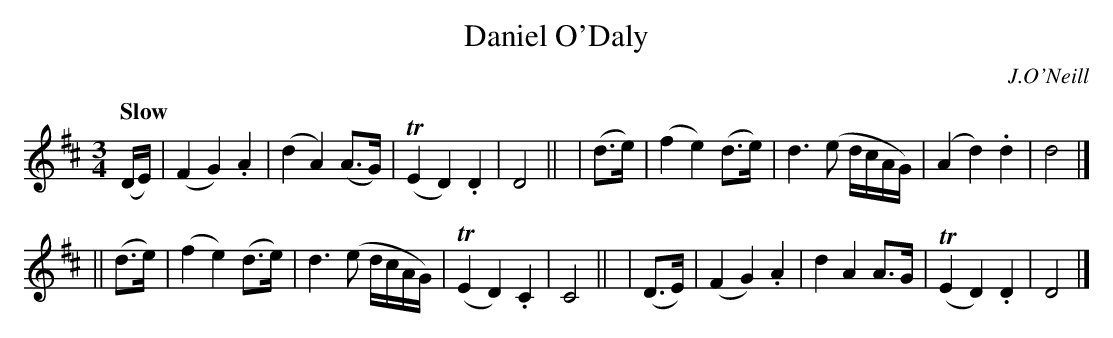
X:1
T: Daniel O'Daly
O: J.O'Neill
Q: "Slow"
M: 3/4
L: 1/8
K: D
  (D/E/) | (F2 G2) .A2 | (d2 A2) (A>G) | (TE2 D2) .D2 | D4 ||\
|  (d>e) | (f2 e2) (d>e) | d3 (e d/c/A/G/) | (A2 d2) .d2 | d4 |]
|| (d>e) | (f2 e2) (d>e) | d3 (e d/c/A/G/) | (TE2 D2) .C2 | C4 ||\
|  (D>E) | (F2 G2) .A2 | d2 A2 A>G | (TE2 D2) .D2 | D4 |]
